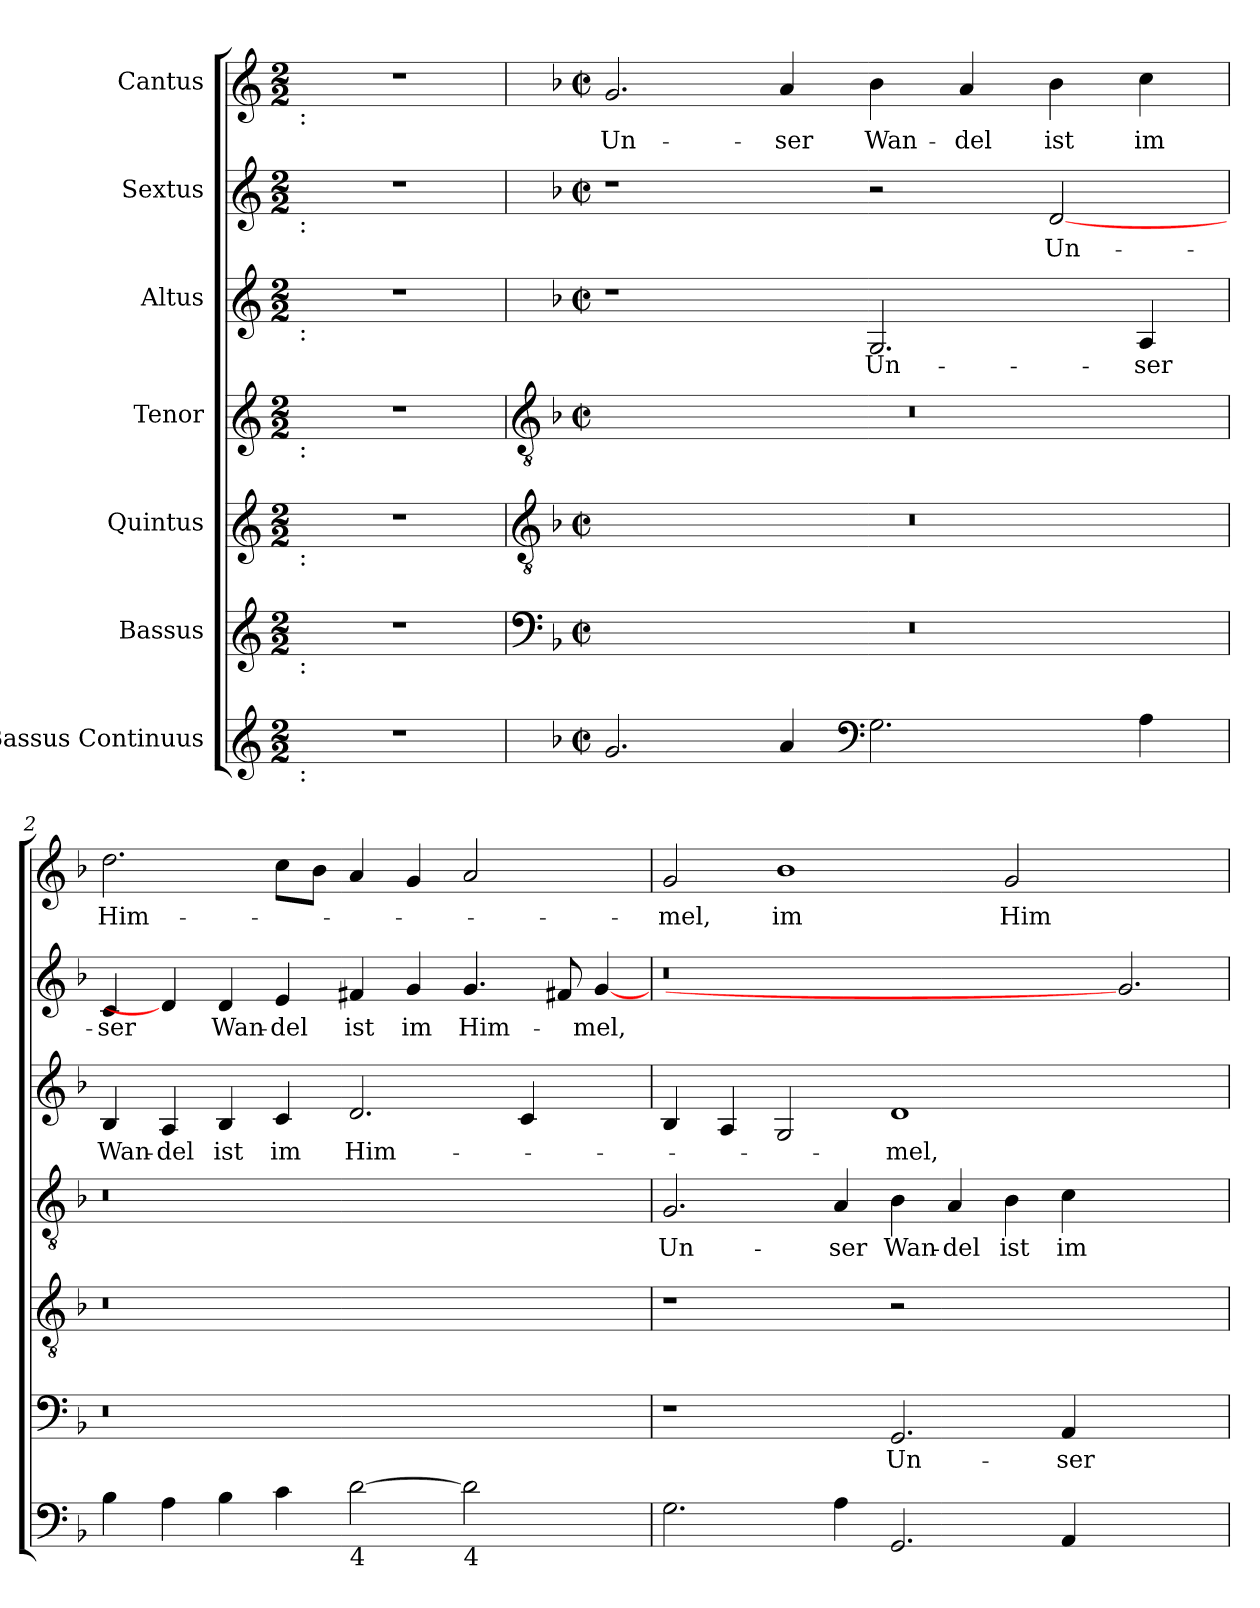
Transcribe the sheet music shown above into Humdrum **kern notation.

**kern	**kern	**text	**kern	**text	**kern	**text	**kern	**text	**kern	**text	**kern	**text
*part7	*part6	*part6	*part5	*part5	*part4	*part4	*part3	*part3	*part2	*part2	*part1	*part1
*staff7	*staff6	*staff6	*staff5	*staff5	*staff4	*staff4	*staff3	*staff3	*staff2	*staff2	*staff1	*staff1
*I"Bassus Continuus	*I"Bassus	*	*I"Quintus	*	*I"Tenor	*	*I"Altus	*	*I"Sextus	*	*I"Cantus	*
*clefG2	*clefG2	*	*clefG2	*	*clefG2	*	*clefG2	*	*clefG2	*	*clefG2	*
*k[]	*k[]	*	*k[]	*	*k[]	*	*k[]	*	*k[]	*	*k[]	*
*C:	*C:	*	*C:	*	*C:	*	*C:	*	*C:	*	*C:	*
*M2/2	*M2/2	*	*M2/2	*	*M2/2	*	*M2/2	*	*M2/2	*	*M2/2	*
=	=	=	=	=	=	=	=	=	=	=	=	=
!	!	!	!	!	!	!	!	!	!	!	!LO:TX:b:t=&colon;	!
!	!	!	!	!	!	!	!	!	!LO:TX:b:t=&colon;	!	!	!
!	!	!	!	!	!	!	!LO:TX:b:t=&colon;	!	!	!	!	!
!	!	!	!	!	!LO:TX:b:t=&colon;	!	!	!	!	!	!	!
!	!	!	!LO:TX:b:t=&colon;	!	!	!	!	!	!	!	!	!
!	!LO:TX:b:t=&colon;	!	!	!	!	!	!	!	!	!	!	!
!LO:TX:b:t=&colon;	!	!	!	!	!	!	!	!	!	!	!	!
1r	1r	.	1r	.	1r	.	1r	.	1r	.	1r	.
!!LO:LB:g=z
=1	=1	=1	=1	=1	=1	=1	=1	=1	=1	=1	=1	=1
*	*clefF4	*	*clefGv2	*	*clefGv2	*	*	*	*	*	*	*
*k[b-]	*k[b-]	*	*k[b-]	*	*k[b-]	*	*k[b-]	*	*k[b-]	*	*k[b-]	*
*F:	*F:	*	*F:	*	*F:	*	*F:	*	*F:	*	*F:	*
*M4/2	*M4/2	*	*M4/2	*	*M4/2	*	*M4/2	*	*M4/2	*	*M4/2	*
*met(c|)	*met(c|)	*	*met(c|)	*	*met(c|)	*	*met(c|)	*	*met(c|)	*	*met(c|)	*
!	!	!	!	!	!	!	!	!	!	!	!	!LO:LY:b
2.g	0r	.	0r	.	0r	.	1r	.	1r	.	2.g	Un-
!	!	!	!	!	!	!	!	!	!	!	!	!LO:LY:b
4a	.	.	.	.	.	.	.	.	.	.	4a	-ser
*clefF4	*	*	*	*	*	*	*	*	*	*	*	*
!	!	!	!	!	!	!	!	!LO:LY:b	!	!	!	!LO:LY:b
2.G	.	.	.	.	.	.	2.G	Un-	2r	.	4b-	Wan-
!	!	!	!	!	!	!	!	!	!	!	!	!LO:LY:b
.	.	.	.	.	.	.	.	.	.	.	4a	-del
!	!	!	!	!	!	!	!	!	!	!LO:LY:b	!	!LO:LY:b
.	.	.	.	.	.	.	.	.	[2d	Un-	4b-	ist
!	!	!	!	!	!	!	!	!LO:LY:b	!	!	!	!LO:LY:b
4A	.	.	.	.	.	.	4A	-ser	.	.	4cc	im
=2	=2	=2	=2	=2	=2	=2	=2	=2	=2	=2	=2	=2
!	!	!	!	!	!	!	!	!LO:LY:b	!	!LO:LY:b	!	!LO:LY:b
4B-	0r	.	0r	.	0r	.	4B-	Wan-	4c	-ser	2.dd	Him-
!	!	!	!	!	!	!	!	!LO:LY:b	!	!	!	!
4A	.	.	.	.	.	.	4A	-del	4d]	.	.	.
!	!	!	!	!	!	!	!	!LO:LY:b	!	!LO:LY:b	!	!
4B-	.	.	.	.	.	.	4B-	ist	4d	Wan-	.	.
!	!	!	!	!	!	!	!	!LO:LY:b	!	!LO:LY:b	!	!
4c	.	.	.	.	.	.	4c	im	4e	-del	8ccL	.
.	.	.	.	.	.	.	.	.	.	.	8b-J	.
!LO:TX:b:t=4	!	!	!	!	!	!	!	!	!	!	!	!
!	!	!	!	!	!	!	!	!LO:LY:b	!	!LO:LY:b	!	!
[2d	.	.	.	.	.	.	2.d	Him-	4f#X	ist	4a	.
!	!	!	!	!	!	!	!	!	!	!LO:LY:b	!	!
.	.	.	.	.	.	.	.	.	4g	im	4g	.
!LO:TX:b:t=4	!	!	!	!	!	!	!	!	!	!	!	!
!	!	!	!	!	!	!	!	!	!	!LO:LY:b	!	!
2d]	.	.	.	.	.	.	.	.	4.g	Him-	2a	.
.	.	.	.	.	.	.	4c	.	.	.	.	.
.	.	.	.	.	.	.	.	.	8f#X	.	.	.
!	!	!	!	!	!	!	!	!	!	!LO:LY:b	!	!
4ryy	4ryy	.	4ryy	.	4ryy	.	4ryy	.	[4g	-mel,	4ryy	.
=3	=3	=3	=3	=3	=3	=3	=3	=3	=3	=3	=3	=3
!	!	!	!	!	!	!LO:LY:b	!	!	!	!	!	!LO:LY:b
2.G	1r	.	1r	.	2.G	Un-	4B-	.	0r	.	2g	-mel,
.	.	.	.	.	.	.	4A	.	.	.	.	.
!	!	!	!	!	!	!	!	!	!	!	!	!LO:LY:b
.	.	.	.	.	.	.	2G	.	.	.	1b-	im
!	!	!	!	!	!	!LO:LY:b	!	!	!	!	!	!
4A	.	.	.	.	4A	-ser	.	.	.	.	.	.
!	!	!LO:LY:b	!	!	!	!LO:LY:b	!	!LO:LY:b	!	!	!	!
2.GG	2.GG	Un-	2r	.	4B-	Wan-	1d	-mel,	.	.	.	.
!	!	!	!	!	!	!LO:LY:b	!	!	!	!	!	!
.	.	.	.	.	4A	-del	.	.	.	.	.	.
!	!	!	!	!LO:LY:b	!	!LO:LY:b	!	!	!	!	!	!LO:LY:b
.	.	.	[2Dyy	Un-	4B-	ist	.	.	.	.	2g	Him-
!	!	!LO:LY:b	!	!	!	!LO:LY:b	!	!	!	!	!	!
4AA	4AA	-ser	.	.	4c	im	.	.	.	.	.	.
2.ryy	2.ryy	.	2.ryy	.	2.ryy	.	2.ryy	.	2.g]	.	2.ryy	.
=	=	=	=	=	=	=	=	=	=	=	=	=
*-	*-	*-	*-	*-	*-	*-	*-	*-	*-	*-	*-	*-
